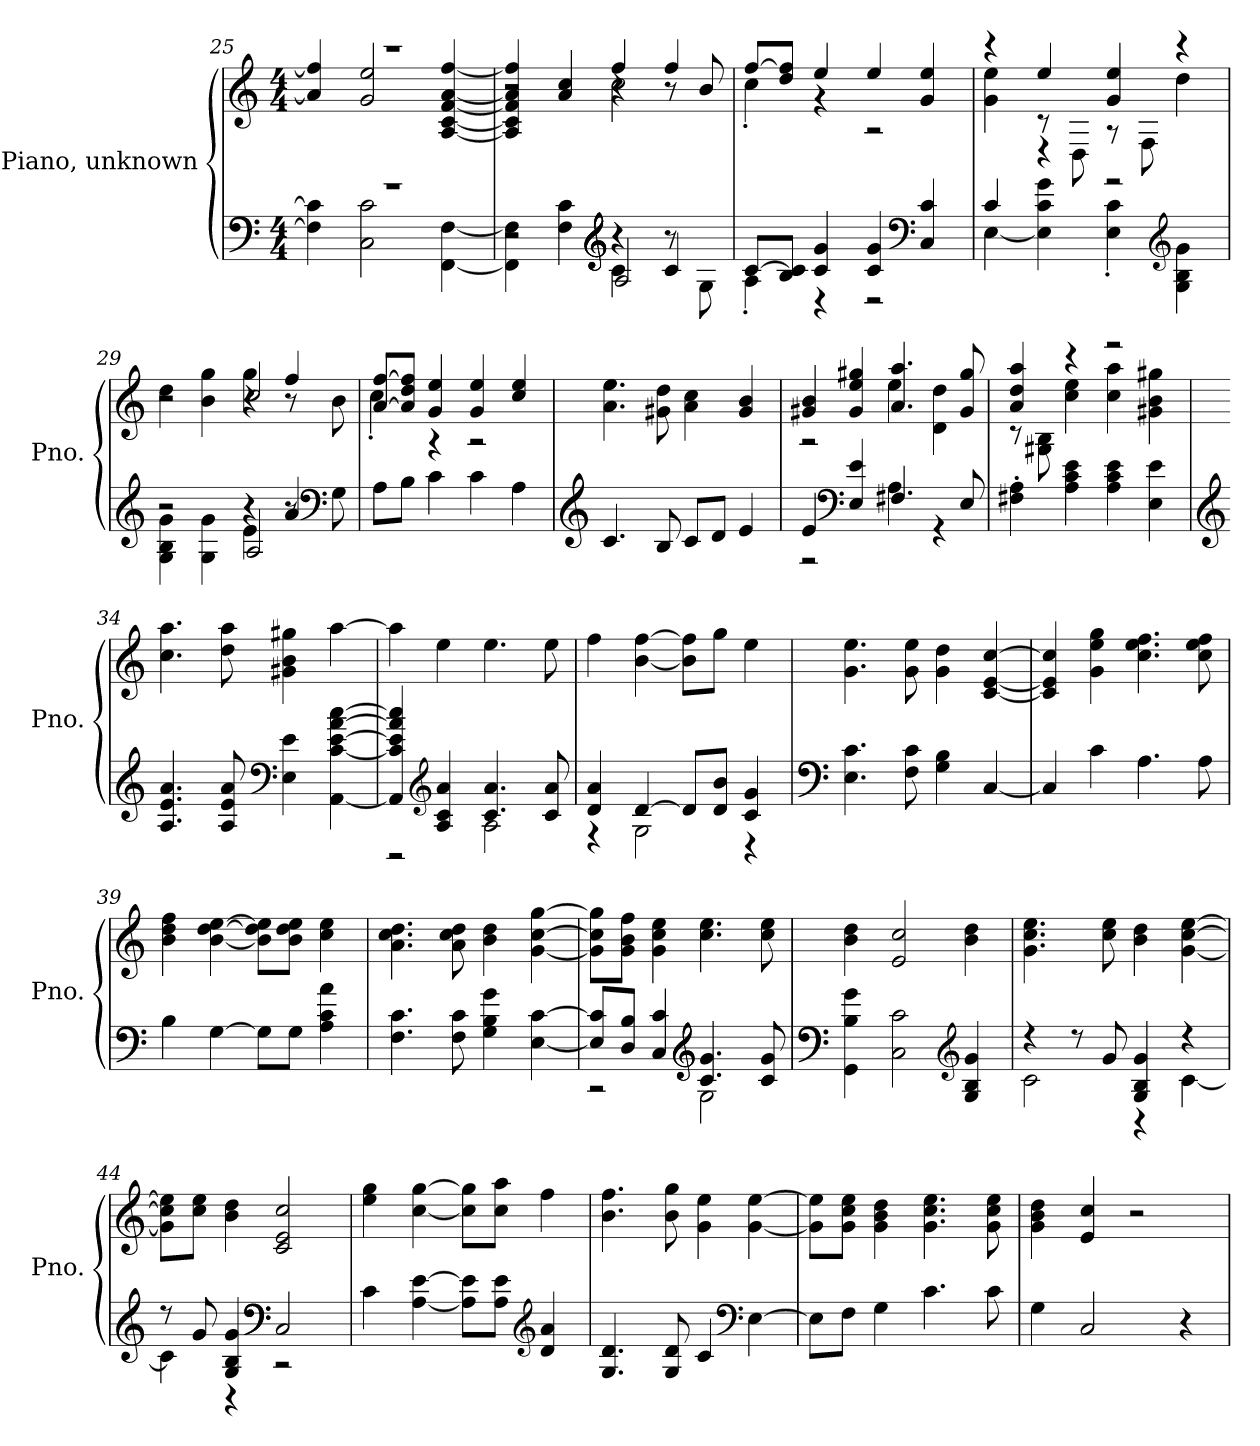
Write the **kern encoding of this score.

**kern	**kern
*part1	*part1
*staff2	*staff1
*I"Piano, unknown	*
*I'Pno.	*
*clefF4	*clefG2
*k[]	*k[]
*M4/4	*M4/4
=25	=25
*^	*^
1r	4F\] 4c\]	1r	4a/] 4ff/]
.	2C\ 2c\	.	2g/ 2ee/
.	[4FF\ [4F\	.	[4A/ [4c/ [4f/ [4a/ [4ff/
=26	=26	=26	=26
*	*^	*	*^
2r	4FF\] 4F\]	2r	2r	2r	4A/] 4c/] 4f/] 4a/] 4ff/]
.	4F\ 4c\	.	.	.	4a/ 4cc/
*clefG2	*	*	*	*	*
4r	4c\	2A/	4r	2cc\	4ff/
4c/	8r	.	4ff/	.	8r
.	8G\	.	.	.	8b/
*	*v	*v	*	*	*
*	*	*	*v	*v
!!LO:PB:g=z
=27	=27	=27	=27
[8c/L	4A'\	[8ff/L	4cc'\
8B/ 8c/]J	.	8dd/ 8ff/]J	.
4c/ 4g/	4r	4ee/	4r
4c/ 4g/	2r	4ee/	2r
*clefF4	*	*	*
4C/ 4c/	.	4g/ 4ee/	.
=28	=28	=28	=28
4c/	[4E\	4r	4g\ 4ee\
4r	4E\] 4c\ 4g\	4ee/	8r
.	.	.	8D\
2r	4E\' 4c\'	4g/ 4ee/	8r
.	.	.	8F\
*clefG2	*	*	*
.	4G\ 4B\ 4g\	4r	4dd\
=29	=29	=29	=29
*	*^	*	*^
2r	4G\ 4B\ 4g\	2r	2r	4dd\	2r
.	4G\ 4g\	.	.	4b\ 4gg\	.
4r	4e\	2A/	4r	4gg\	2cc/
4a/	8r	.	4ff/	8r	.
*clefF4	*	*	*	*	*
.	8G\	.	.	8b\	.
*v	*v	*v	*	*	*
*	*	*v	*v
=30	=30	=30
8A\L	[8a/ [8ff/L	4cc'\
8B\J	8a/] 8dd/ 8ff/]J	.
4c\	4g/ 4ee/	4r
4c\	4g/ 4ee/	2r
4A\	4cc/ 4ee/	.
*	*v	*v
=31	=31
*clefG2	*
4.c/	4.a\ 4.ee\
8B/	8g#X\ 8dd\
8c/L	4a\ 4cc\
8d/J	.
4e/	4g#/ 4b/
!!LO:LB:g=z
=32	=32
*^	*^
4e/	2r	4g#X/ 4b/	2r
*clefF4	*	*	*
4E/ 4e/	.	4g#/ 4ee/ 4gg#X/	.
4.F#X/	4A\	4.a/ 4.aa/	4ee\
.	4r	.	4d\ 4dd\
8E/	.	8g#/ 8gg#/	.
*v	*v	*	*
=33	=33	=33
4F#X\' 4A\'	4a/ 4dd/ 4aa/	8r
.	.	8G#X\ 8B\
4A\ 4c\ 4e\	4r	4cc\ 4ee\
4A\ 4c\ 4e\	2r	4cc\ 4aa\
4E\ 4e\	.	4g#X\ 4b\ 4gg#X\
*	*v	*v
=34	=34
*clefG2	*
4.A/ 4.e/ 4.a/	4.cc\ 4.aa\
8A/ 8e/ 8a/	8dd\ 8aa\
*clefF4	*
4E\ 4e\	4g#X\ 4b\ 4gg#X\
[4AA\ [4c\ [4e\ [4a\ [4cc\	[4aa\
=35	=35
*^	*
4AA/] 4c/] 4e/] 4a/] 4cc/]	2r	4aa\]
*clefG2	*	*
4A/ 4c/ 4a/	.	4ee\
4.c/ 4.a/	2A\	4.ee\
8c/ 8a/	.	8ee\
=36	=36	=36
4d/ 4a/	4r	4ff\
[4d/	2G\	[4b\ [4ff\
8d/L]	.	8b\] 8ff\]L
8d/ 8b/J	.	8gg\J
4c/ 4g/	4r	4ee\
*v	*v	*
!!LO:LB:g=z
=37	=37
*clefF4	*
4.E\ 4.c\	4.g\ 4.ee\
8F\ 8c\	8g\ 8ee\
4G\ 4B\	4g\ 4dd\
[4C/	[4c/ [4e/ [4cc/
=38	=38
4C/]	4c/] 4e/] 4cc/]
4c\	4g\ 4ee\ 4gg\
4.A\	4.cc\ 4.ee\ 4.ff\
8A\	8cc\ 8ee\ 8ff\
=39	=39
4B\	4b\ 4dd\ 4ff\
[4G\	[4b\ [4dd\ [4ee\
8G\L]	8b\] 8dd\] 8ee\]L
8G\J	8b\ 8dd\ 8ee\J
4A\ 4c\ 4a\	4cc\ 4ee\
=40	=40
4.F\ 4.c\	4.a\ 4.cc\ 4.dd\
8F\ 8c\	8a\ 8cc\ 8dd\
4G\ 4B\ 4g\	4b\ 4dd\
[4E\ [4c\	[4g\ [4cc\ [4gg\
=41	=41
*^	*
8E/] 8c/]L	2r	8g\] 8cc\] 8gg\]L
8D/ 8B/J	.	8g\ 8b\ 8ff\J
4C/ 4c/	.	4g\ 4cc\ 4ee\
*clefG2	*	*
4.c/ 4.g/	2G\	4.cc\ 4.ee\
8c/ 8g/	.	8cc\ 8ee\
*v	*v	*
=42	=42
*clefF4	*
4GG\ 4B\ 4g\	4b\ 4dd\
2C\ 2c\	2e/ 2cc/
*clefG2	*
4G/ 4B/ 4g/	4b\ 4dd\
!!LO:LB:g=z
=43	=43
*^	*
4r	2c\	4.g\ 4.cc\ 4.ee\
8r	.	.
8g/	.	8cc\ 8ee\
4G/ 4B/ 4g/	4r	4b\ 4dd\
4r	[4c\	[4g\ [4cc\ [4ee\
=44	=44	=44
8r	4c\]	8g\] 8cc\] 8ee\]L
8g/	.	8cc\ 8ee\J
4G/ 4B/ 4g/	4r	4b\ 4dd\
*clefF4	*	*
2C/	2r	2c/ 2e/ 2cc/
*v	*v	*
=45	=45
4c\	4ee\ 4gg\
[4A\ [4e\	[4cc\ [4gg\
8A\] 8e\]L	8cc\] 8gg\]L
8A\ 8e\J	8cc\ 8aa\J
*clefG2	*
4d/ 4a/	4ff\
=46	=46
4.G/ 4.d/	4.b\ 4.ff\
8G/ 8d/	8b\ 8gg\
4c/	4g\ 4ee\
*clefF4	*
[4E\	[4g\ [4ee\
=47	=47
8E\L]	8g\] 8ee\]L
8F\J	8g\ 8cc\ 8ee\J
4G\	4g\ 4b\ 4dd\
4.c\	4.g\ 4.cc\ 4.ee\
8c\	8g\ 8cc\ 8ee\
=48	=48
4G\	4g\ 4b\ 4dd\
2C/	4e/ 4cc/
.	2r
4r	.
=	=
*-	*-
